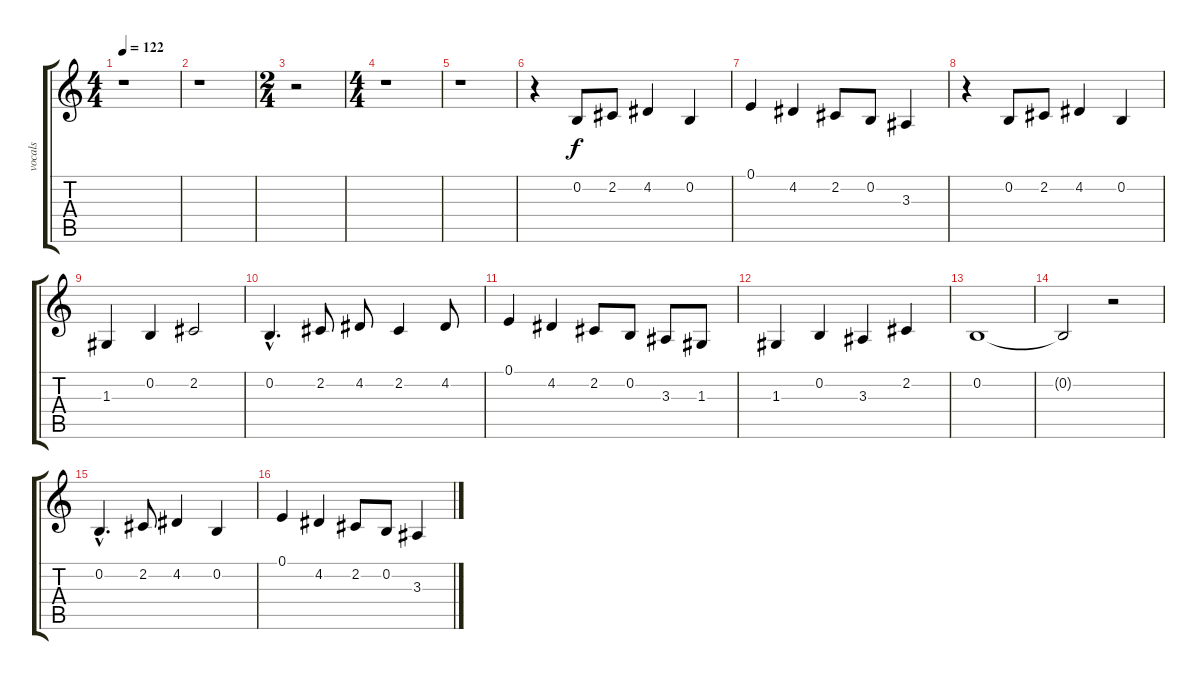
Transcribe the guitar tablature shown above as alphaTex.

\track ("vocals" "vocals") {instrument oboe}
\staff {score tabs}
\tuning (E4 B3 G3 D3 A2 E2) {hide}
\ts (4 4)
\tempo 122
\clef g2
\ks c
r.1{dy f} |
r.1 |
\ts (2 4)
r.2 |
\ts (4 4)
r.1 |
r.1 |
r.4 0.2.8 2.2.8 4.2.4 0.2.4 |
0.1.4 4.2.4 2.2.8 0.2.8 3.3.4 |
r.4 0.2.8 2.2.8 4.2.4 0.2.4 |
1.3.4 0.2.4 2.2.2 |
0.2{hac}.4{d} 2.2.8 4.2.8 2.2.4 4.2.8 |
0.1.4 4.2.4 2.2.8 0.2.8 3.3.8 1.3.8 |
1.3.4 0.2.4 3.3.4 2.2.4 |
0.2.1 |
0.2{t}.2 r.2 |
0.2{hac}.4{d} 2.2.8 4.2.4 0.2.4 |
0.1.4 4.2.4 2.2.8 0.2.8 3.3.4
